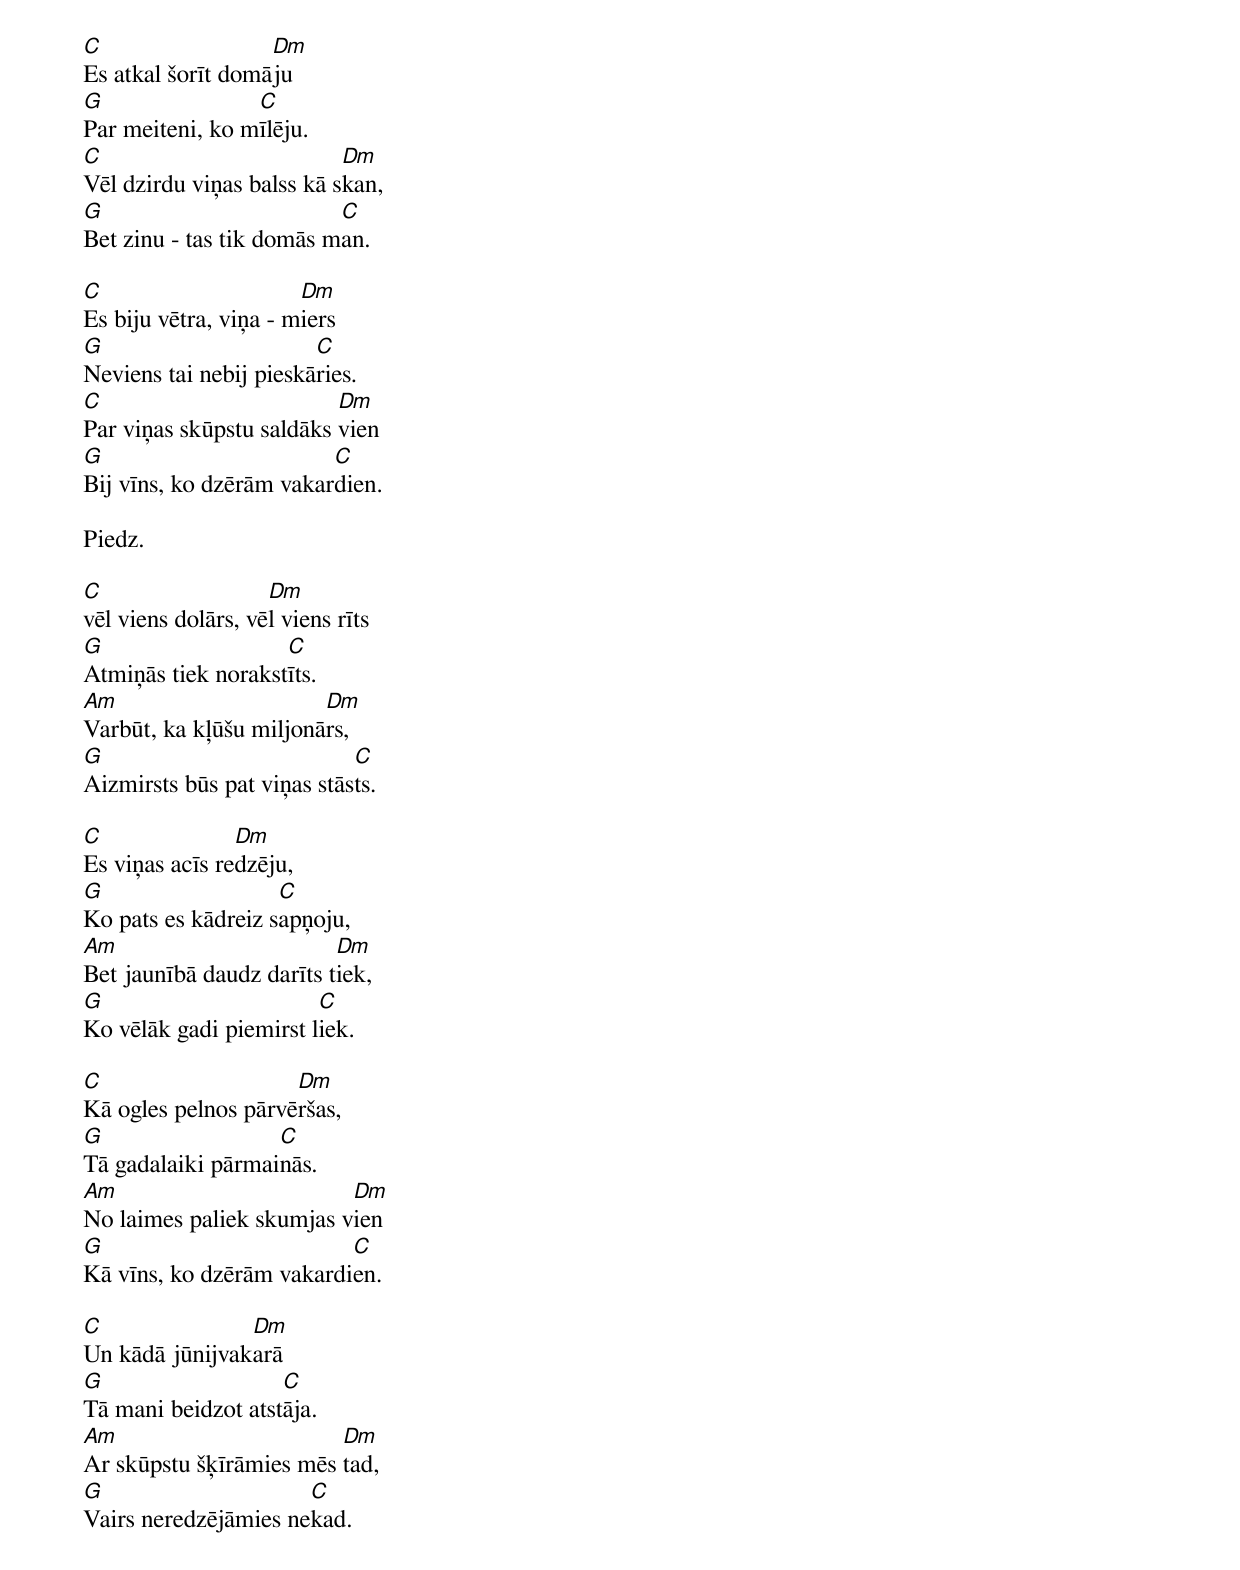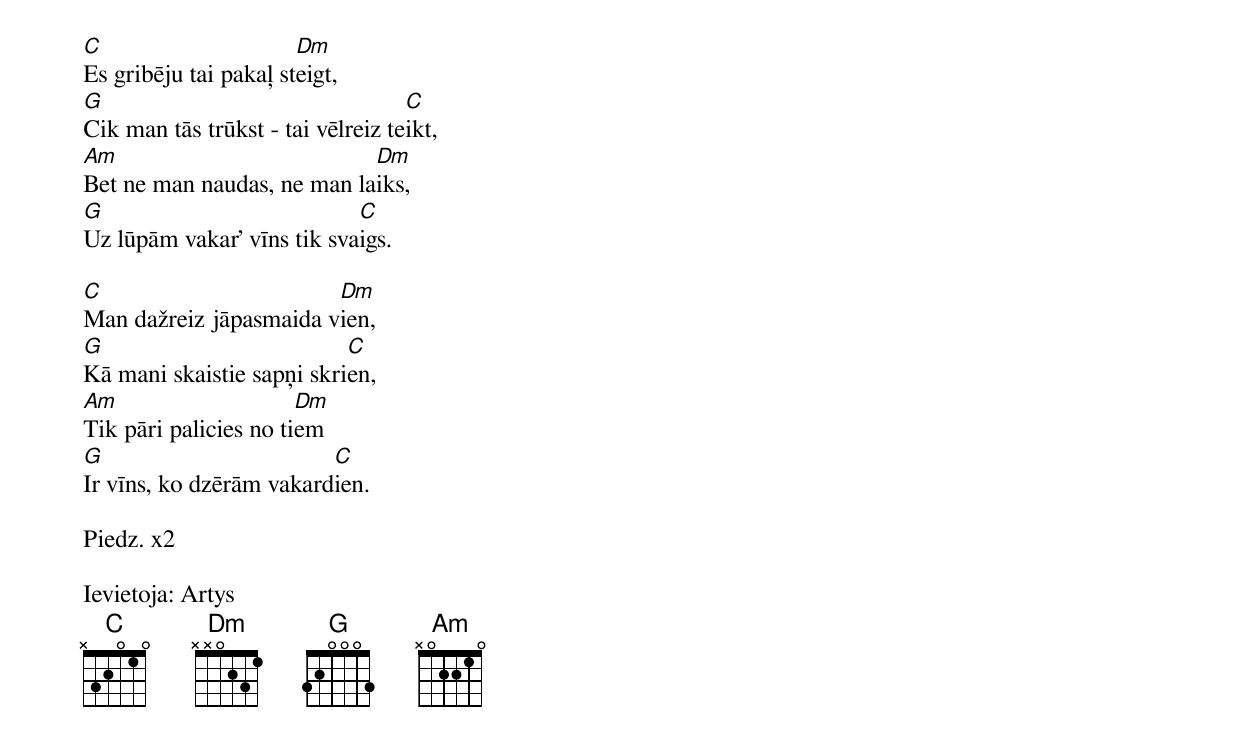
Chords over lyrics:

C                  Dm
Es atkal šorīt domāju
G                C
Par meiteni, ko mīlēju.
C                          Dm
Vēl dzirdu viņas balss kā skan,
G                         C
Bet zinu - tas tik domās man.

C                      Dm
Es biju vētra, viņa - miers
G                       C
Neviens tai nebij pieskāries.
C                         Dm
Par viņas skūpstu saldāks vien
G                        C
Bij vīns, ko dzērām vakardien.

Piedz.

C                   Dm
vēl viens dolārs, vēl viens rīts
G                   C
Atmiņās tiek norakstīts.
Am                      Dm
Varbūt, ka kļūšu miljonārs,
G                           C
Aizmirsts būs pat viņas stāsts.

C               Dm
Es viņas acīs redzēju,
G                   C
Ko pats es kādreiz sapņoju,
Am                        Dm
Bet jaunībā daudz darīts tiek,
G                       C
Ko vēlāk gadi piemirst liek.

C                    Dm
Kā ogles pelnos pārvēršas,
G                  C
Tā gadalaiki pārmainās.
Am                        Dm
No laimes paliek skumjas vien
G                         C
Kā vīns, ko dzērām vakardien.

C               Dm
Un kādā jūnijvakarā
G                   C
Tā mani beidzot atstāja.
Am                       Dm
Ar skūpstu šķīrāmies mēs tad,
G                     C
Vairs neredzējāmies nekad.

C                      Dm
Es gribēju tai pakaļ steigt,
G                                  C
Cik man tās trūkst - tai vēlreiz teikt,
Am                          Dm
Bet ne man naudas, ne man laiks,
G                           C
Uz lūpām vakar’ vīns tik svaigs.

C                       Dm
Man dažreiz jāpasmaida vien,
G                          C
Kā mani skaistie sapņi skrien,
Am                     Dm
Tik pāri palicies no tiem
G                        C
Ir vīns, ko dzērām vakardien.

Piedz. x2

Ievietoja: Artys
